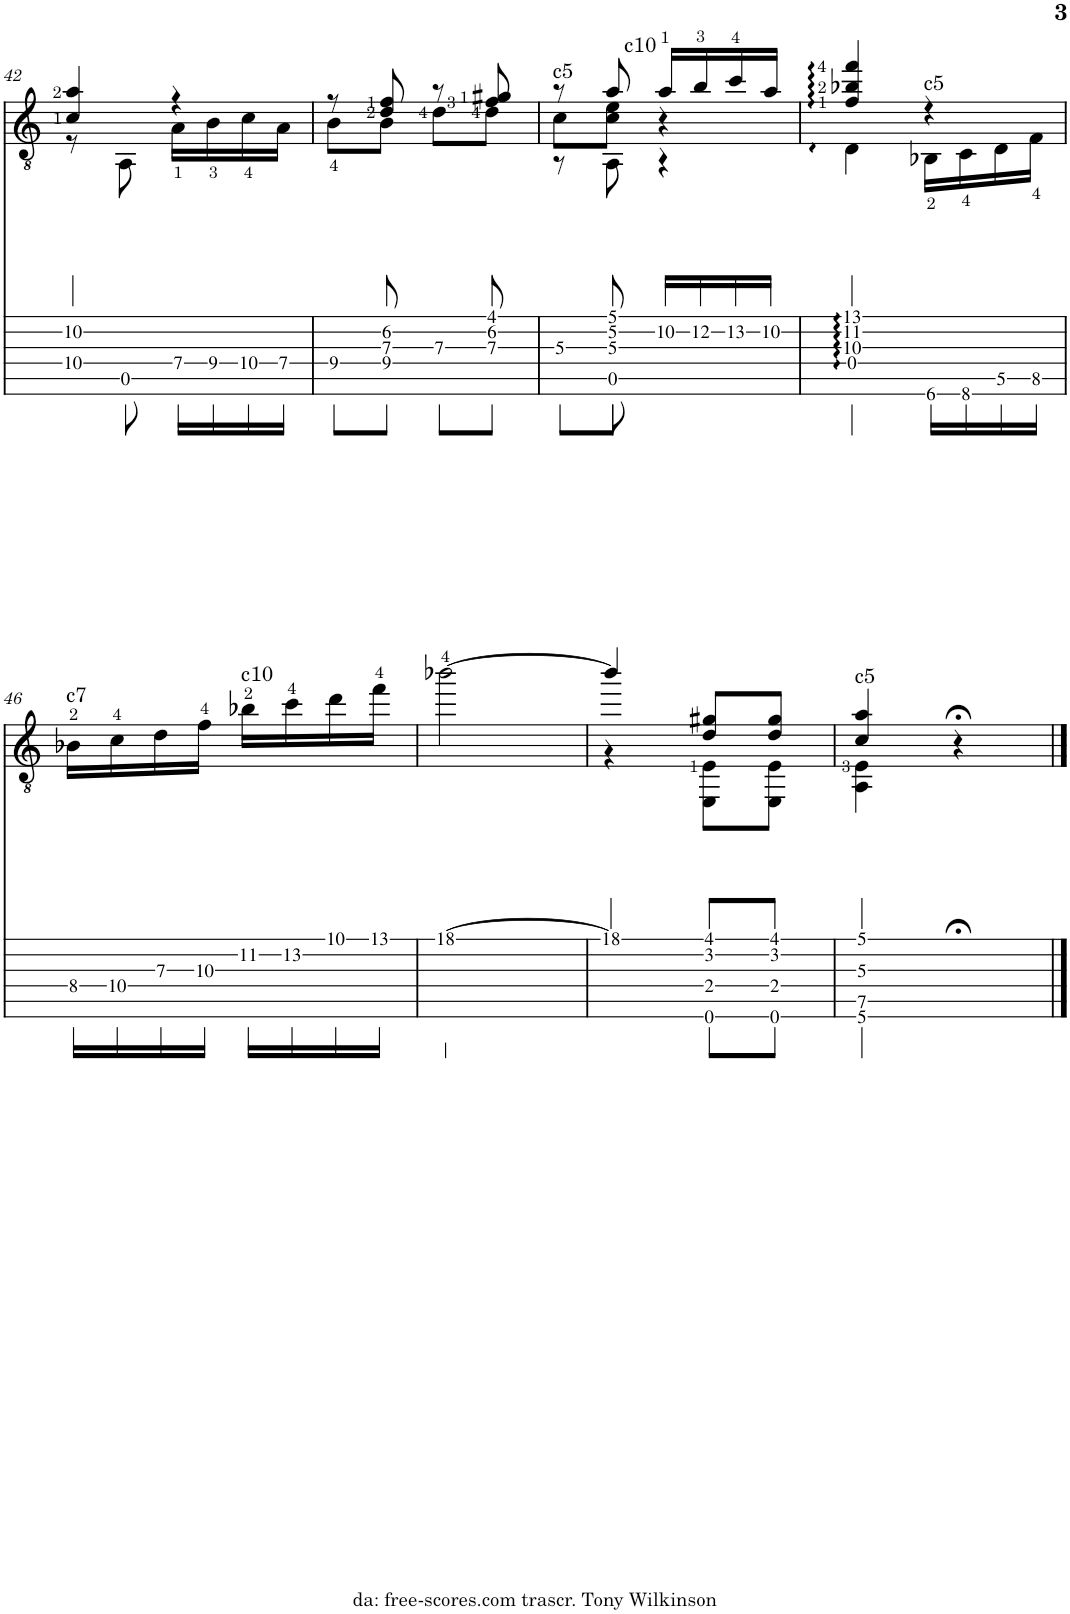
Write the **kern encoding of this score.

**kern	**kern
*part2	*part1
*staff2	*staff1
*I"Chitarra classica (Intavolatura)	*I"Classical Guitar
!!LO:PB:g=z
*	*clefGv2
*k[]	*k[]
*M2/4	*M2/4
=42	=42
*^	*^
4c/ 4a/	8r	4c/ 4a/	8r
.	8AA\	.	8AA\
4r	16A\LL	4r	16A\LL
.	16B\	.	16B\
.	16c\	.	16c\
.	16A\JJ	.	16A\JJ
=43	=43	=43	=43
8r	8B\L	8r	8B\L
8d/ 8f/	8B\J	8d/ 8f/	8B\J
8r	8d\L	8r	8d\L
8f/ 8g#X/	8d\J	8f/ 8g#X/	8d\J
=44	=44	=44	=44
*	*^	*	*^
!	!	!	!LO:TX:a:t=c5	!	!
8r	8c\L	8r	8r	8c\L	8r
8a/	8c\ 8e\J	8AA\	8a/	8c\ 8e\J	8AA\
!	!	!	!LO:TX:a:t=c10	!	!
16a/LL	4r	4r	16a/LL	4r	4r
16b/	.	.	16b/	.	.
16cc/	.	.	16cc/	.	.
16a/JJ	.	.	16a/JJ	.	.
*	*v	*v	*	*	*
*	*	*	*v	*v
=45	=45	=45	=45
4f/ 4b-X/ 4ff/	4D::\	4f/ 4b-X/ 4ff/	4D::\
!	!	!LO:TX:a:t=c5	!
4r	16BB-X\LL	4r	16BB-X\LL
.	16C\	.	16C\
.	16D\	.	16D\
.	16F\JJ	.	16F\JJ
!!LO:LB:g=z
=46	=46	=46	=46
!	!	!LO:TX:a:t=c7	!
*v	*v	*	*
*	*v	*v
16B-X\LL	16B-X\LL
16c\	16c\
16d\	16d\
16f\JJ	16f\JJ
!	!LO:TX:a:t=c10
16b-X\LL	16b-X\LL
16cc\	16cc\
16dd\	16dd\
16ff\JJ	16ff\JJ
=47	=47
[2bb-X\	[2bb-X\
=48	=48
*^	*^
4bb-/]	4r	4bb-/]	4r
8d/ 8g#X/L	8EE\ 8E\L	8d/ 8g#X/L	8EE\ 8E\L
8d/ 8g#/J	8EE\ 8E\J	8d/ 8g#/J	8EE\ 8E\J
=49	=49	=49	=49
!	!	!LO:TX:a:t=c5	!
4c/ 4a/	4AA\ 4E\	4c/ 4a/	4AA\ 4E\
4r;<	4ryy	4r;<	4ryy
*v	*v	*	*
*	*v	*v
==	==
*-	*-
